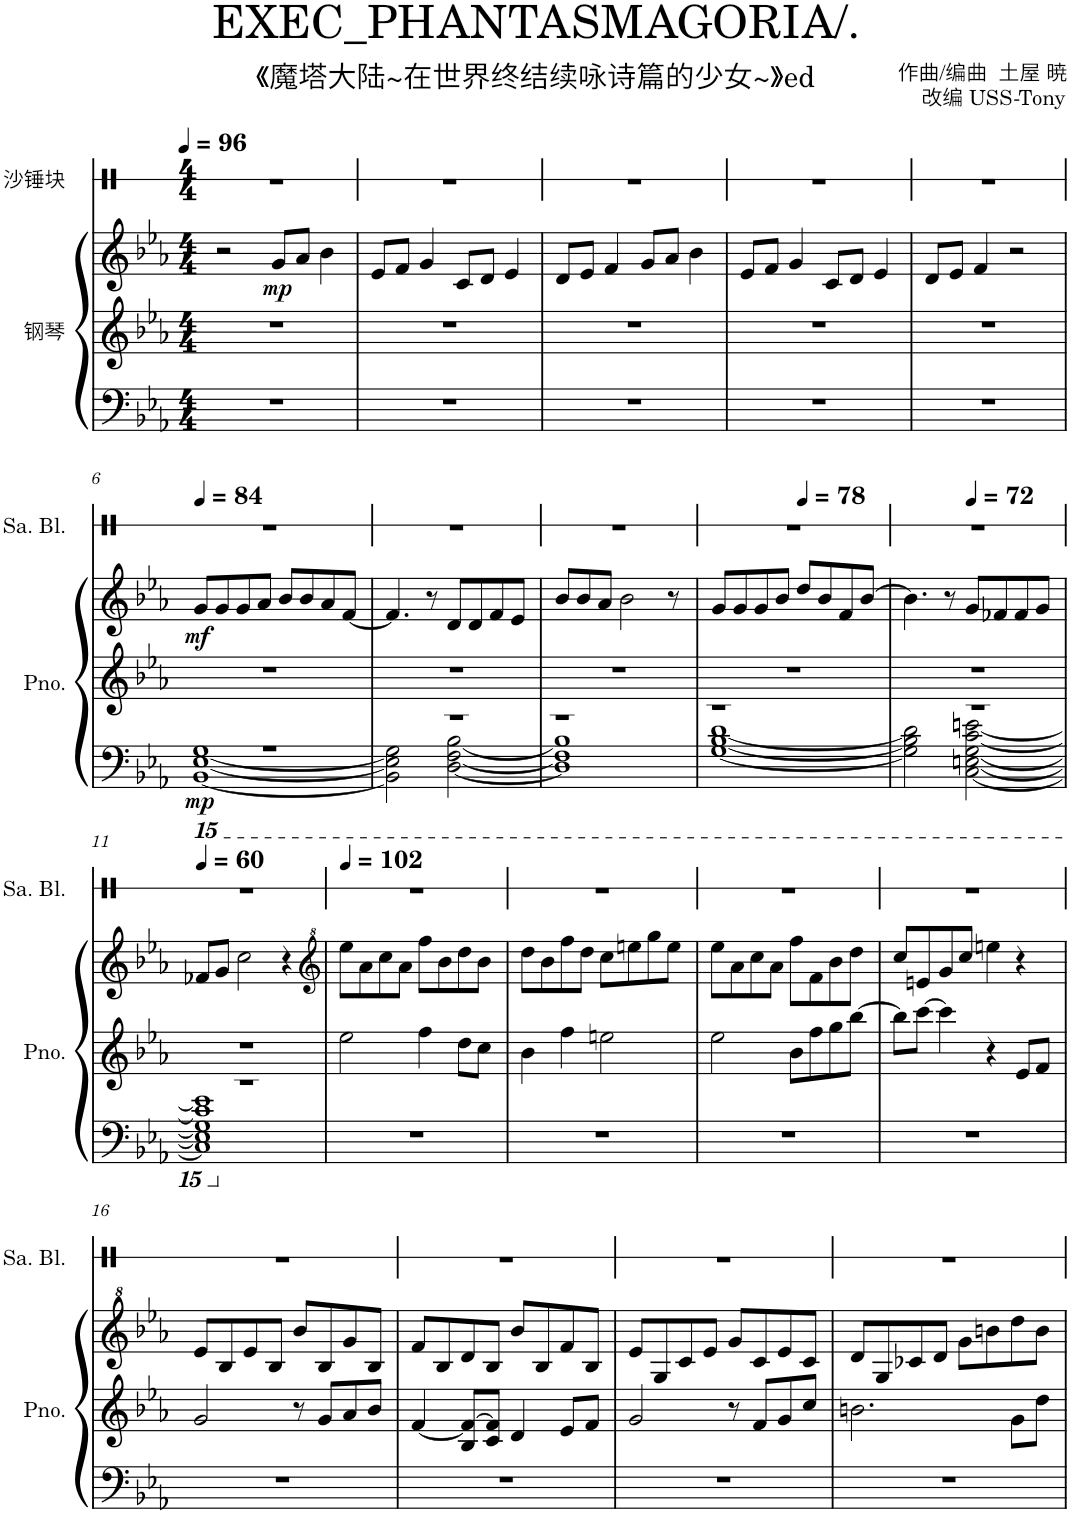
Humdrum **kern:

**kern	**kern	**kern	**dynam	**kern
*part2	*part2	*part2	*part2	*part1
*staff4	*staff3	*staff2	*staff2/3/4	*staff1
*I"钢琴	*	*	*	*I"沙锤块
*	*	*	*	*stria1
*clefF4	*clefG2	*clefG2	*	*clefX
*k[b-e-a-]	*k[b-e-a-]	*k[b-e-a-]	*	*k[]
*M4/4	*M4/4	*M4/4	*	*M4/4
*MM96	*MM96	*MM96	*	*MM96
=1	=1	=1	=1	=1
1r	1r	2r	.	1r
!	!	!	!LO:DY:b	!
.	.	8g/L	mp	.
.	.	8a-/J	.	.
.	.	4b-\	.	.
=2	=2	=2	=2	=2
1r	1r	8e-/L	.	1r
.	.	8f/J	.	.
.	.	4g/	.	.
.	.	8c/L	.	.
.	.	8d/J	.	.
.	.	4e-/	.	.
=3	=3	=3	=3	=3
1r	1r	8d/L	.	1r
.	.	8e-/J	.	.
.	.	4f/	.	.
.	.	8g/L	.	.
.	.	8a-/J	.	.
.	.	4b-\	.	.
=4	=4	=4	=4	=4
1r	1r	8e-/L	.	1r
.	.	8f/J	.	.
.	.	4g/	.	.
.	.	8c/L	.	.
.	.	8d/J	.	.
.	.	4e-/	.	.
=5	=5	=5	=5	=5
1r	1r	8d/L	.	1r
.	.	8e-/J	.	.
.	.	4f/	.	.
.	.	2r	.	.
!!LO:LB:g=z
=6	=6	=6	=6	=6
*^	*	*	*	*
*15ba	*	*	*	*	*
*v	*v	*	*	*	*
*	*	*	*	*MM84
*^	*	*	*	*
!	!	!	!	!LO:DY:b=3	!
!	!	!	!	!LO:DY:n=1:b	!
[1BBBB- [1EEE- [1GGG	1r	1r	8g/L	mp mf	1r
.	.	.	8g/	.	.
.	.	.	8g/	.	.
.	.	.	8a-/J	.	.
.	.	.	8b-/L	.	.
.	.	.	8b-/	.	.
.	.	.	8a-/	.	.
.	.	.	[8f/J	.	.
=7	=7	=7	=7	=7	=7
2BBBB-\] 2EEE-\] 2GGG\]	1r	1r	4.f/]	.	1r
.	.	.	8r	.	.
[2DDD\ [2FFF\ [2BBB-\	.	.	8d/L	.	.
.	.	.	8d/	.	.
.	.	.	8f/	.	.
.	.	.	8e-/J	.	.
=8	=8	=8	=8	=8	=8
1DDD] 1FFF] 1BBB-]	1r	1r	8b-/L	.	1r
.	.	.	8b-/	.	.
.	.	.	8a-/J	.	.
.	.	.	2b-\	.	.
.	.	.	8r	.	.
=9	=9	=9	=9	=9	=9
*	*	*	*	*	*^
[1GGG [1BBB- [1DD	1r	1r	8g/L	.	1r	2ryy
.	.	.	8g/	.	.	.
.	.	.	8g/	.	.	.
.	.	.	8b-/J	.	.	.
*	*	*	*	*	*MM78	*
.	.	.	8dd/L	.	.	2ryy
.	.	.	8b-/	.	.	.
.	.	.	8f/	.	.	.
.	.	.	[8b-/J	.	.	.
=10	=10	=10	=10	=10	=10	=10
2GGG\] 2BBB-\] 2DD\]	1r	1r	4.b-\]	.	1r	2ryy
.	.	.	8r	.	.	.
*	*	*	*	*	*MM72	*
[2CCC\ [2EEEn\ [2GGG\ [2CC\ [2EEn\	.	.	8g/L	.	.	2ryy
.	.	.	8f-X/	.	.	.
.	.	.	8f-/	.	.	.
.	.	.	8g/J	.	.	.
*	*	*	*	*	*v	*v
!!LO:LB:g=z
=11	=11	=11	=11	=11	=11
*	*	*	*	*	*MM60
1CCC] 1EEE] 1GGG] 1CC] 1EE]	1r	1r	8f-X/L	.	1r
.	.	.	8g/J	.	.
.	.	.	2cc\	.	.
.	.	.	4r	.	.
*v	*v	*	*	*	*
=12	=12	=12	=12	=12
*	*	*clefG^2	*	*
*X15ba	*	*	*	*
*	*	*	*	*MM102
1r	2ee-\	8eee-\L	.	1r
.	.	8aa-\	.	.
.	.	8ccc\	.	.
.	.	8aa-\J	.	.
.	4ff\	8fff\L	.	.
.	.	8bb-\	.	.
.	8dd\L	8ddd\	.	.
.	8cc\J	8bb-\J	.	.
=13	=13	=13	=13	=13
1r	4b-\	8ddd\L	.	1r
.	.	8bb-\	.	.
.	4ff\	8fff\	.	.
.	.	8ddd\J	.	.
.	2een\	8ccc\L	.	.
.	.	8eeen\	.	.
.	.	8ggg\	.	.
.	.	8eee\J	.	.
=14	=14	=14	=14	=14
1r	2ee-\	8eee-\L	.	1r
.	.	8aa-\	.	.
.	.	8ccc\	.	.
.	.	8aa-\J	.	.
.	8b-\L	8fff\L	.	.
.	8ff\	8ff\	.	.
.	8gg\	8bb-\	.	.
.	[8bb-\J	8ddd\J	.	.
=15	=15	=15	=15	=15
1r	8bb-\L]	8ccc/L	.	1r
.	[8ccc\J	8een/	.	.
.	4ccc\]	8gg/	.	.
.	.	8ccc/J	.	.
.	4r	4eeen\	.	.
.	8e-/L	4r	.	.
.	8f/J	.	.	.
!!LO:LB:g=z
=16	=16	=16	=16	=16
1r	2g/	8ee-/L	.	1r
.	.	8b-/	.	.
.	.	8ee-/	.	.
.	.	8b-/J	.	.
.	8r	8bb-/L	.	.
.	8g/L	8b-/	.	.
.	8a-/	8gg/	.	.
.	8b-/J	8b-/J	.	.
=17	=17	=17	=17	=17
1r	[4f/	8ff/L	.	1r
.	.	8b-/	.	.
.	8B-/ 8f/_L	8dd/	.	.
.	8c/ 8f/]J	8b-/J	.	.
.	4d/	8bb-/L	.	.
.	.	8b-/	.	.
.	8e-/L	8ff/	.	.
.	8f/J	8b-/J	.	.
=18	=18	=18	=18	=18
1r	2g/	8ee-/L	.	1r
.	.	8g/	.	.
.	.	8cc/	.	.
.	.	8ee-/J	.	.
.	8r	8gg/L	.	.
.	8f/L	8cc/	.	.
.	8g/	8ee-/	.	.
.	8cc/J	8cc/J	.	.
=19	=19	=19	=19	=19
1r	2.bn\	8dd/L	.	1r
.	.	8g/	.	.
.	.	8cc-X/	.	.
.	.	8dd/J	.	.
.	.	8gg\L	.	.
.	.	8bbn\	.	.
.	8g\L	8ddd\	.	.
.	8dd\J	8bb\J	.	.
=	=	=	=	=
*-	*-	*-	*-	*-
